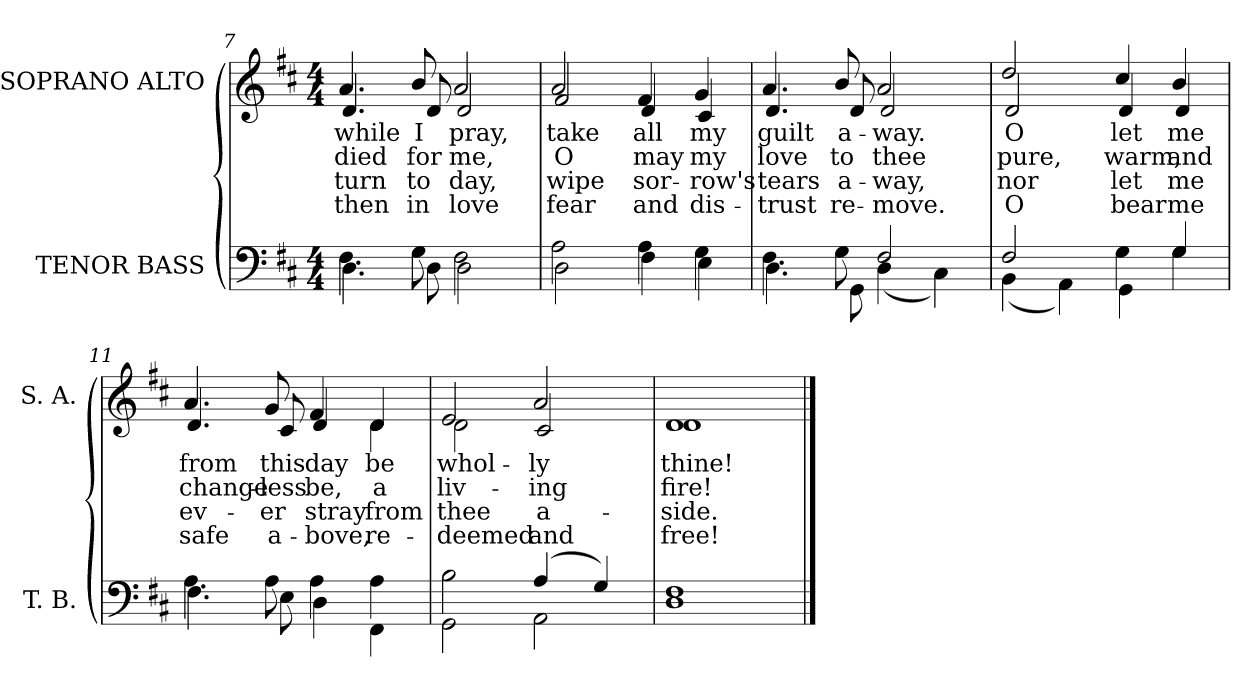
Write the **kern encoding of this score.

**kern	**kern	**text	**text	**text	**text
*part2	*part1	*part1	*part1	*part1	*part1
*staff2	*staff1	*staff1	*staff1	*staff1	*staff1
*I"TENOR BASS	*I"SOPRANO ALTO	*	*	*	*
*I'T. B.	*I'S. A.	*	*	*	*
*clefF4	*clefG2	*	*	*	*
*k[f#c#]	*k[f#c#]	*	*	*	*
*D:	*D:	*	*	*	*
*M4/4	*M4/4	*	*	*	*
=7	=7	=7	=7	=7	=7
*^	*	*	*	*	*
!	!	!	!LO:LY:b:color=#000000	!LO:LY:b:color=#000000	!LO:LY:b:color=#000000	!LO:LY:b:color=#000000
*	*	*^	*	*	*	*
4.F#i\	4.Di\	4.ai/	4.di/	while	died	turn	then
!	!	!	!	!LO:LY:b:color=#000000	!LO:LY:b:color=#000000	!LO:LY:b:color=#000000	!LO:LY:b:color=#000000
8Gi\	8Di\	8bi/	8di/	I	for	to	in
!	!	!	!	!LO:LY:b:color=#000000	!LO:LY:b:color=#000000	!LO:LY:b:color=#000000	!LO:LY:b:color=#000000
2F#i\	2Di\	2ai/	2di/	pray,	me,	day,	love
=8	=8	=8	=8	=8	=8	=8	=8
!	!	!	!	!LO:LY:b:color=#000000	!LO:LY:b:color=#000000	!LO:LY:b:color=#000000	!LO:LY:b:color=#000000
2Ai\	2Di\	2ai/	2f#i/	take	O	wipe	fear
!	!	!	!	!LO:LY:b:color=#000000	!LO:LY:b:color=#000000	!LO:LY:b:color=#000000	!LO:LY:b:color=#000000
4Ai\	4F#i\	4f#i/	4di/	all	may	sor-	and
!	!	!	!	!LO:LY:b:color=#000000	!LO:LY:b:color=#000000	!LO:LY:b:color=#000000	!LO:LY:b:color=#000000
4Gi\	4Ei\	4gi/	4c#i/	my	my	-row's	dis-
!!LO:LB:g=z	!!
=9	=9	=9	=9	=9	=9	=9	=9
!	!	!	!	!LO:LY:b:color=#000000	!LO:LY:b:color=#000000	!LO:LY:b:color=#000000	!LO:LY:b:color=#000000
4.F#i\	4.Di\	4.ai/	4.di/	guilt	love	tears	-trust
!	!	!	!	!LO:LY:b:color=#000000	!LO:LY:b:color=#000000	!LO:LY:b:color=#000000	!LO:LY:b:color=#000000
8Gi\	8GGi\	8bi/	8di/	a-	to	a-	re-
!	!	!	!	!LO:LY:b:color=#000000	!LO:LY:b:color=#000000	!LO:LY:b:color=#000000	!LO:LY:b:color=#000000
2F#i/	(4Di\	2ai/	2di/	-way.	thee	-way,	-move.
.	4C#i\)	.	.	.	.	.	.
=10	=10	=10	=10	=10	=10	=10	=10
!	!	!	!	!LO:LY:b:color=#000000	!LO:LY:b:color=#000000	!LO:LY:b:color=#000000	!LO:LY:b:color=#000000
2F#i/	(4BBi\	2ddi/	2di/	O	pure,	nor	O
.	4AAi\)	.	.	.	.	.	.
!	!	!	!	!LO:LY:b:color=#000000	!LO:LY:b:color=#000000	!LO:LY:b:color=#000000	!LO:LY:b:color=#000000
4Gi\	4GGi\	4cc#i/	4di/	let	warm,	let	bear
!	!	!	!	!LO:LY:b:color=#000000	!LO:LY:b:color=#000000	!LO:LY:b:color=#000000	!LO:LY:b:color=#000000
4Gi/	4Gi\	4bi/	4di/	me	and	me	me
=11	=11	=11	=11	=11	=11	=11	=11
!	!	!	!	!LO:LY:b:color=#000000	!LO:LY:b:color=#000000	!LO:LY:b:color=#000000	!LO:LY:b:color=#000000
4.Ai\	4.F#i\	4.ai/	4.di/	from	change-	ev-	safe
!	!	!	!	!LO:LY:b:color=#000000	!LO:LY:b:color=#000000	!LO:LY:b:color=#000000	!LO:LY:b:color=#000000
8Ai\	8Ei\	8gi/	8c#i/	this	-less	-er	a-
!	!	!	!	!LO:LY:b:color=#000000	!LO:LY:b:color=#000000	!LO:LY:b:color=#000000	!LO:LY:b:color=#000000
4Ai\	4Di\	4f#i/	4di/	day	be,	stray	-bove,
!	!	!	!	!LO:LY:b:color=#000000	!LO:LY:b:color=#000000	!LO:LY:b:color=#000000	!LO:LY:b:color=#000000
4Ai\	4FF#i\	4di/	4di\	be	a	from	re-
=12	=12	=12	=12	=12	=12	=12	=12
!	!	!	!	!LO:LY:b:color=#000000	!LO:LY:b:color=#000000	!LO:LY:b:color=#000000	!LO:LY:b:color=#000000
2Bi\	2GGi\	2ei/	2di\	whol-	liv-	thee	-deemed
!	!	!	!	!LO:LY:b:color=#000000	!LO:LY:b:color=#000000	!LO:LY:b:color=#000000	!LO:LY:b:color=#000000
(4Ai/	2AAi\	2ai/	2c#i/	-ly	-ing	a-	and
4Gi/)	.	.	.	.	.	.	.
=13	=13	=13	=13	=13	=13	=13	=13
!	!	!	!	!LO:LY:b:color=#000000	!LO:LY:b:color=#000000	!LO:LY:b:color=#000000	!LO:LY:b:color=#000000
1F#i	1Di	1di	1di	thine!	fire!	-side.	free!
*v	*v	*	*	*	*	*	*
*	*v	*v	*	*	*	*
==	==	==	==	==	==
*-	*-	*-	*-	*-	*-
